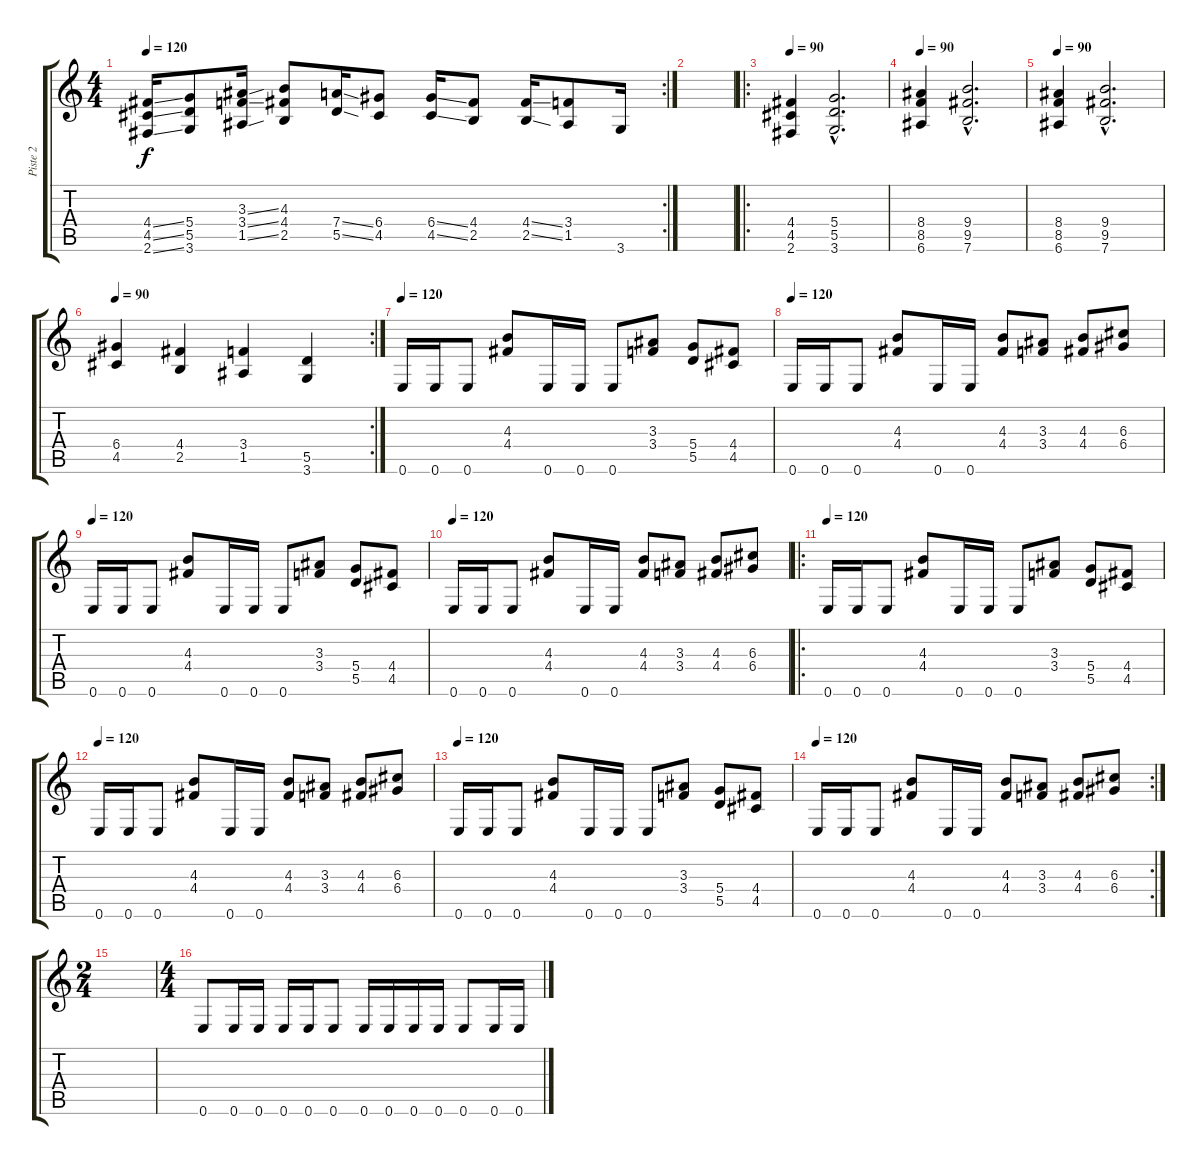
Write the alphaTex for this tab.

\track ("Piste 2" "Piste 2") {instrument distortionguitar}
\staff {score tabs}
\tuning (E4 B3 G3 D3 A2 E2) {hide}
\rc 2
\ts (4 4)
\tempo 120
\clef g2
\ks c
(4.4{ss} 4.5{ss} 2.6{ss}).16{dy f} (5.4 5.5 3.6).8 (3.3{ss} 3.4{ss} 1.5{ss}).16 (4.3 4.4 2.5).8 (7.4{ss} 5.5{ss}).16 (6.4 4.5).8 (6.4{ss} 4.5{ss}).16 (4.4 2.5).8 (4.4{ss} 2.5{ss}).16 (3.4 1.5).8 3.6.16 |
|
\ro
\tempo 90
(4.4 4.5 2.6).4 (5.4{hac} 5.5{hac} 3.6{hac}).2{d} |
\tempo 90
(8.4 8.5 6.6).4 (9.4{hac} 9.5{hac} 7.6{hac}).2{d} |
\tempo 90
(8.4 8.5 6.6).4 (9.4{hac} 9.5{hac} 7.6{hac}).2{d} |
\rc 2
\tempo 90
(6.4 4.5).4 (4.4 2.5).4 (3.4 1.5).4 (5.5 3.6).4 |
\tempo 120
0.6.16 0.6.16 0.6.8 (4.3 4.4).8 0.6.16 0.6.16 0.6.8 (3.3 3.4).8 (5.4 5.5).8 (4.4 4.5).8 |
\tempo 120
0.6.16 0.6.16 0.6.8 (4.3 4.4).8 0.6.16 0.6.16 (4.3 4.4).8 (3.3 3.4).8 (4.3 4.4).8 (6.3 6.4).8 |
\tempo 120
0.6.16 0.6.16 0.6.8 (4.3 4.4).8 0.6.16 0.6.16 0.6.8 (3.3 3.4).8 (5.4 5.5).8 (4.4 4.5).8 |
\tempo 120
0.6.16 0.6.16 0.6.8 (4.3 4.4).8 0.6.16 0.6.16 (4.3 4.4).8 (3.3 3.4).8 (4.3 4.4).8 (6.3 6.4).8 |
\ro
\tempo 120
0.6.16 0.6.16 0.6.8 (4.3 4.4).8 0.6.16 0.6.16 0.6.8 (3.3 3.4).8 (5.4 5.5).8 (4.4 4.5).8 |
\tempo 120
0.6.16 0.6.16 0.6.8 (4.3 4.4).8 0.6.16 0.6.16 (4.3 4.4).8 (3.3 3.4).8 (4.3 4.4).8 (6.3 6.4).8 |
\tempo 120
0.6.16 0.6.16 0.6.8 (4.3 4.4).8 0.6.16 0.6.16 0.6.8 (3.3 3.4).8 (5.4 5.5).8 (4.4 4.5).8 |
\rc 2
\tempo 120
0.6.16 0.6.16 0.6.8 (4.3 4.4).8 0.6.16 0.6.16 (4.3 4.4).8 (3.3 3.4).8 (4.3 4.4).8 (6.3 6.4).8 |
\ts (2 4)
|
\ts (4 4)
0.6.8 0.6.16 0.6.16 0.6.16 0.6.16 0.6.8 0.6.16 0.6.16 0.6.16 0.6.16 0.6.8 0.6.16 0.6.16
